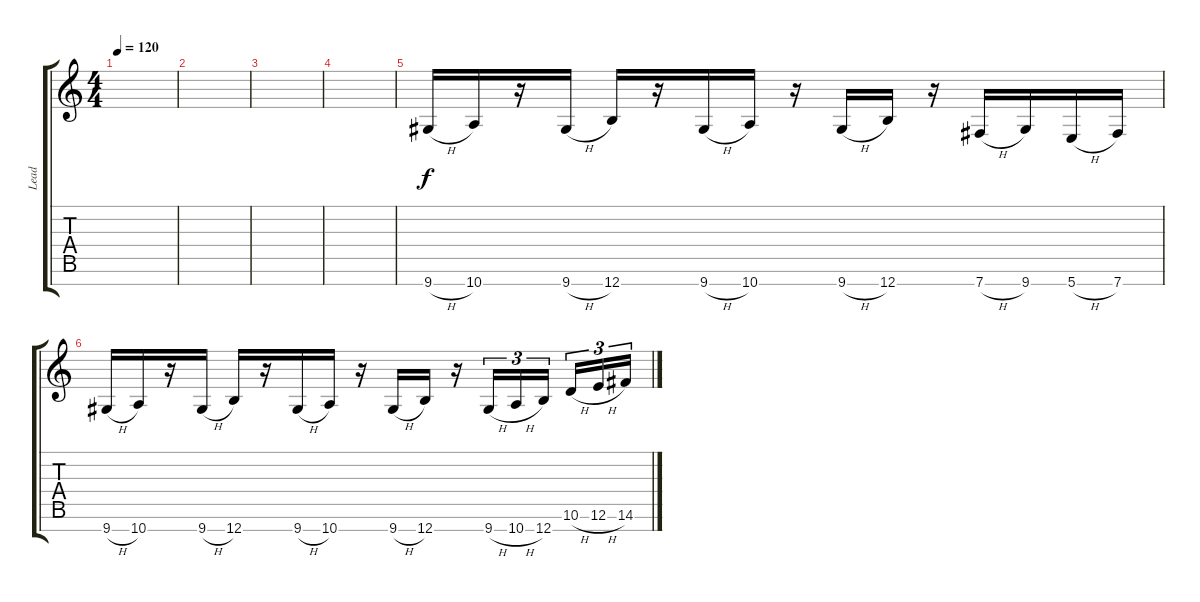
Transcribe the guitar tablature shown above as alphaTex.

\track ("Lead" "Lead") {instrument distortionguitar}
\staff {score tabs}
\tuning (E4 B3 G3 D3 A2 E2 B1) {hide}
\ts (4 4)
\tempo 120
\clef g2
\ks c
|
|
|
|
9.7{h}.16 10.7.16 r.16 9.7{h}.16 12.7.16 r.16 9.7{h}.16 10.7.16 r.16 9.7{h}.16 12.7.16 r.16 7.7{h}.16 9.7.16 5.7{h}.16 7.7.16 |
9.7{h}.16 10.7.16 r.16 9.7{h}.16 12.7.16 r.16 9.7{h}.16 10.7.16 r.16 9.7{h}.16 12.7.16 r.16 9.7{h}.16{tu (3 2)} 10.7{h}.16{tu (3 2)} 12.7.16{tu (3 2) beam splitsecondary} 10.6{h}.16{tu (3 2)} 12.6{h}.16{tu (3 2)} 14.6.16{tu (3 2)}
